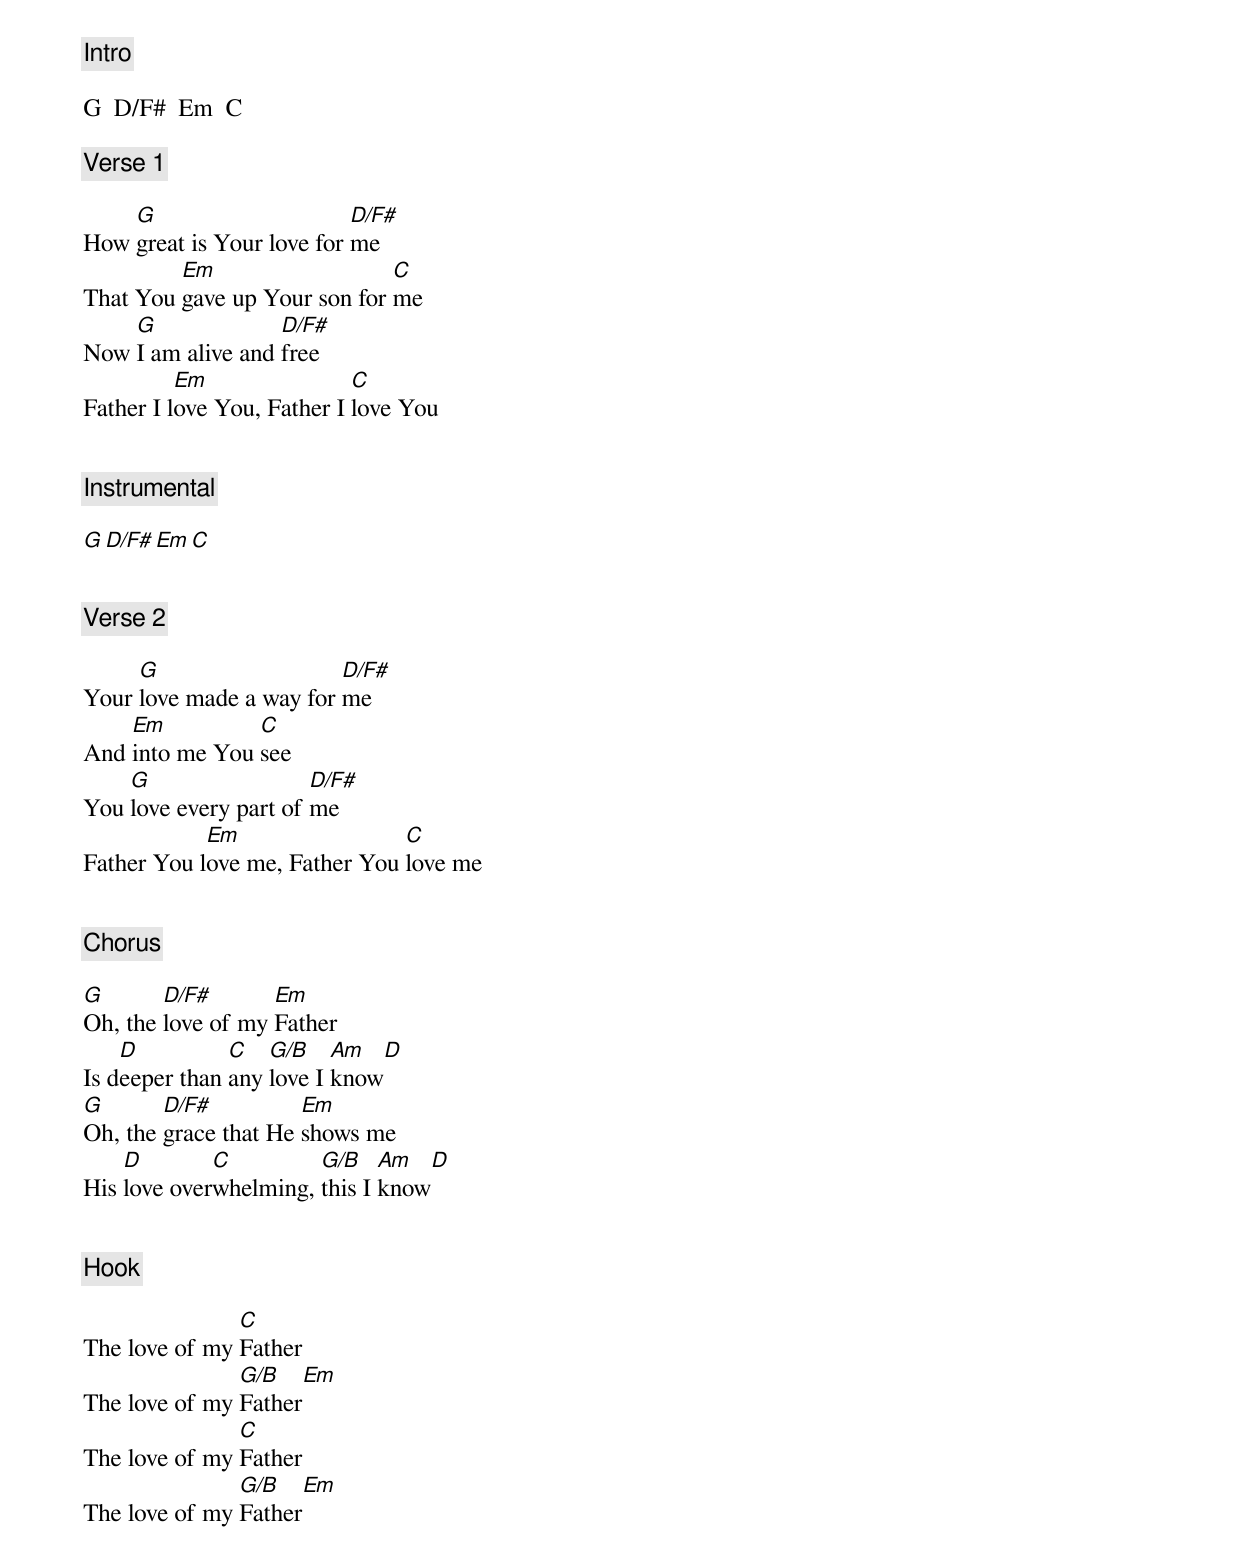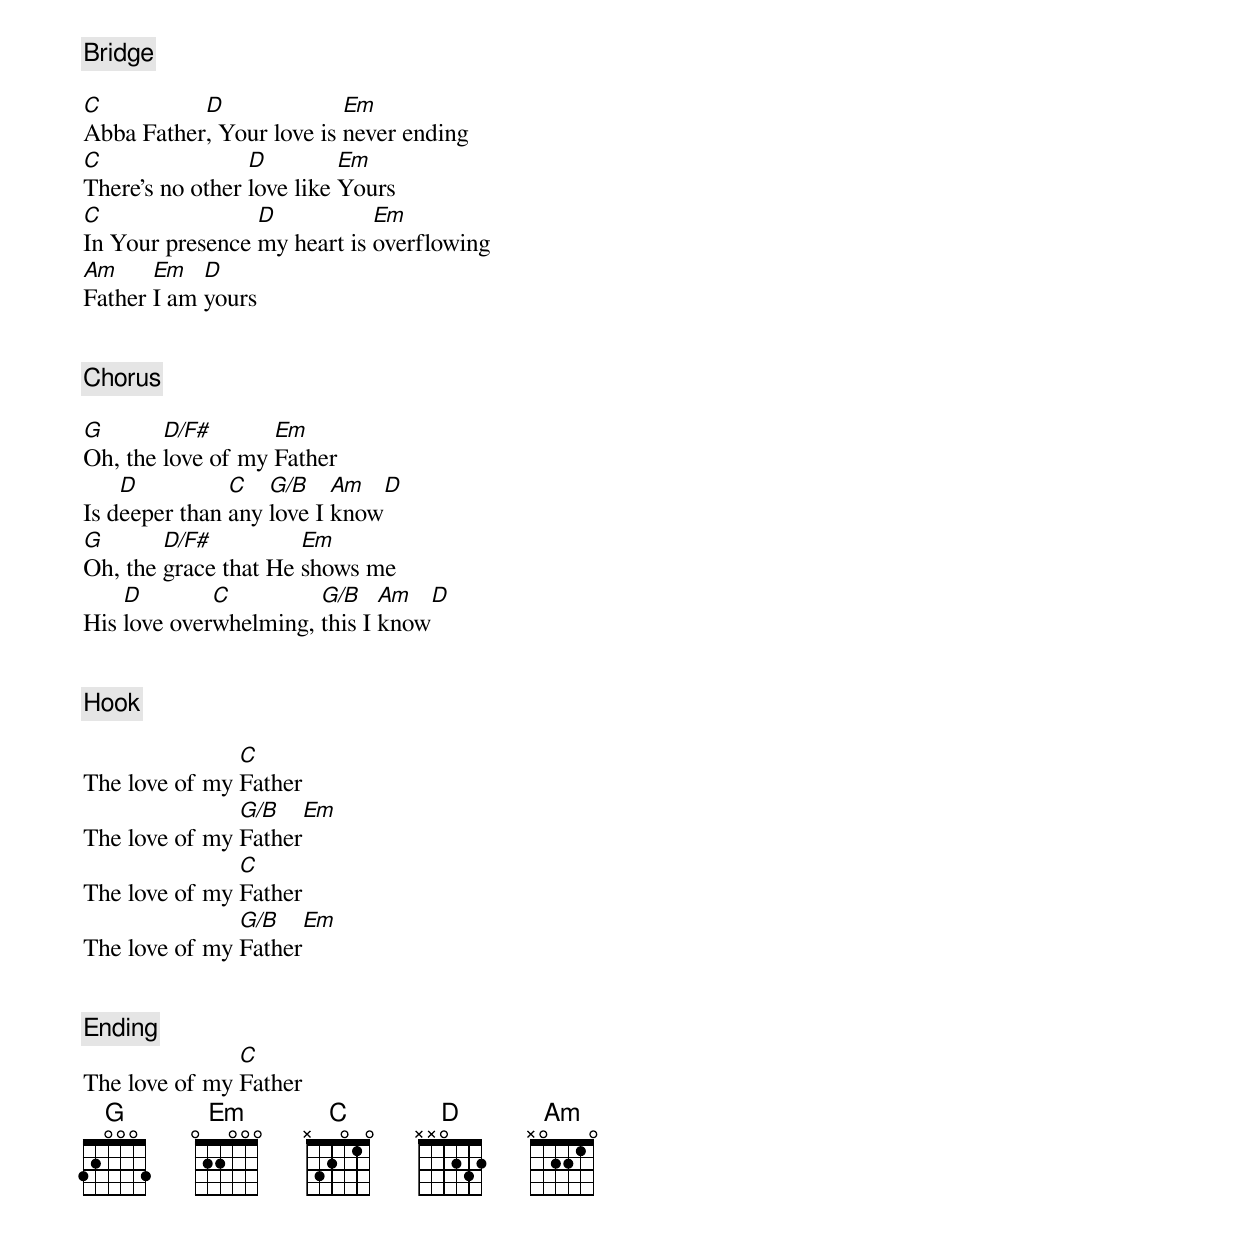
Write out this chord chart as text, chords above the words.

[Intro]

G  D/F#  Em  C

[Verse 1]

    G                      D/F#
How great is Your love for me
         Em                   C
That You gave up Your son for me
    G              D/F#
Now I am alive and free
          Em                C
Father I love You, Father I love You


[Instrumental]

G  D/F#  Em  C


[Verse 2]

     G                   D/F#
Your love made a way for me
    Em          C
And into me You see
    G                  D/F#
You love every part of me
            Em                 C
Father You love me, Father You love me


[Chorus]

G       D/F#       Em
Oh, the love of my Father
    D          C   G/B    Am   D
Is deeper than any love I know
G       D/F#          Em
Oh, the grace that He shows me
    D        C         G/B    Am   D
His love overwhelming, this I know


[Hook]

               C
The love of my Father
               G/B    Em
The love of my Father
               C
The love of my Father
               G/B    Em
The love of my Father


[Bridge]

C          D              Em
Abba Father, Your love is never ending
C                D         Em
There's no other love like Yours
C                D           Em
In Your presence my heart is overflowing
Am     Em   D
Father I am yours


[Chorus]

G       D/F#       Em
Oh, the love of my Father
    D          C   G/B    Am   D
Is deeper than any love I know
G       D/F#          Em
Oh, the grace that He shows me
    D        C         G/B    Am   D
His love overwhelming, this I know


[Hook]

               C
The love of my Father
               G/B    Em
The love of my Father
               C
The love of my Father
               G/B    Em
The love of my Father


[Ending]
               C
The love of my Father
